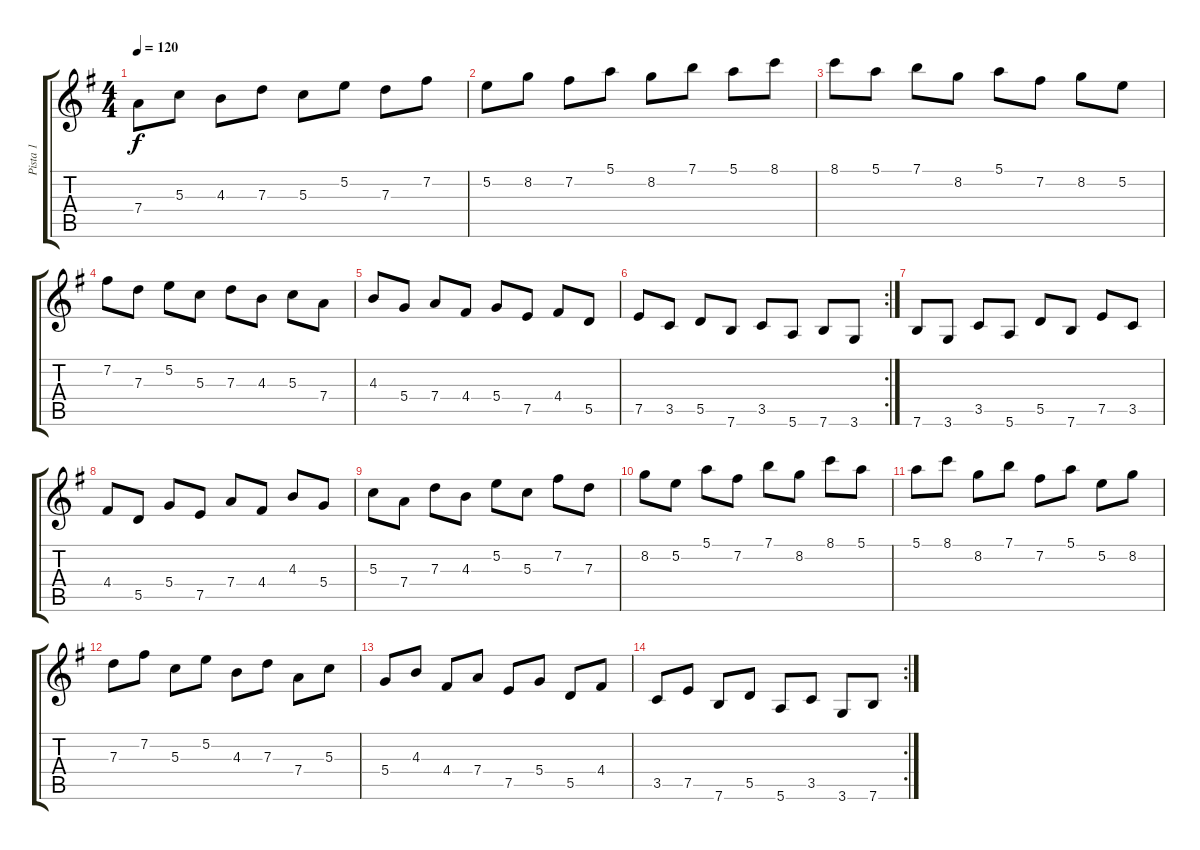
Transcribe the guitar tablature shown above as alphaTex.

\track ("Pista 1" "Pista 1") {instrument acousticguitarsteel}
\staff {score tabs}
\tuning (E4 B3 G3 D3 A2 E2) {hide}
\ts (4 4)
\tempo 120
\clef g2
\ks g
7.4.8{dy f} 5.3.8 4.3.8 7.3.8 5.3.8 5.2.8 7.3.8 7.2.8 |
5.2.8 8.2.8 7.2.8 5.1.8 8.2.8 7.1.8 5.1.8 8.1.8 |
8.1.8 5.1.8 7.1.8 8.2.8 5.1.8 7.2.8 8.2.8 5.2.8 |
7.2.8 7.3.8 5.2.8 5.3.8 7.3.8 4.3.8 5.3.8 7.4.8 |
4.3.8 5.4.8 7.4.8 4.4.8 5.4.8 7.5.8 4.4.8 5.5.8 |
\rc 2
7.5.8 3.5.8 5.5.8 7.6.8 3.5.8 5.6.8 7.6.8 3.6.8 |
7.6.8 3.6.8 3.5.8 5.6.8 5.5.8 7.6.8 7.5.8 3.5.8 |
4.4.8 5.5.8 5.4.8 7.5.8 7.4.8 4.4.8 4.3.8 5.4.8 |
5.3.8 7.4.8 7.3.8 4.3.8 5.2.8 5.3.8 7.2.8 7.3.8 |
8.2.8 5.2.8 5.1.8 7.2.8 7.1.8 8.2.8 8.1.8 5.1.8 |
5.1.8 8.1.8 8.2.8 7.1.8 7.2.8 5.1.8 5.2.8 8.2.8 |
7.3.8 7.2.8 5.3.8 5.2.8 4.3.8 7.3.8 7.4.8 5.3.8 |
5.4.8 4.3.8 4.4.8 7.4.8 7.5.8 5.4.8 5.5.8 4.4.8 |
\rc 2
3.5.8 7.5.8 7.6.8 5.5.8 5.6.8 3.5.8 3.6.8 7.6.8
